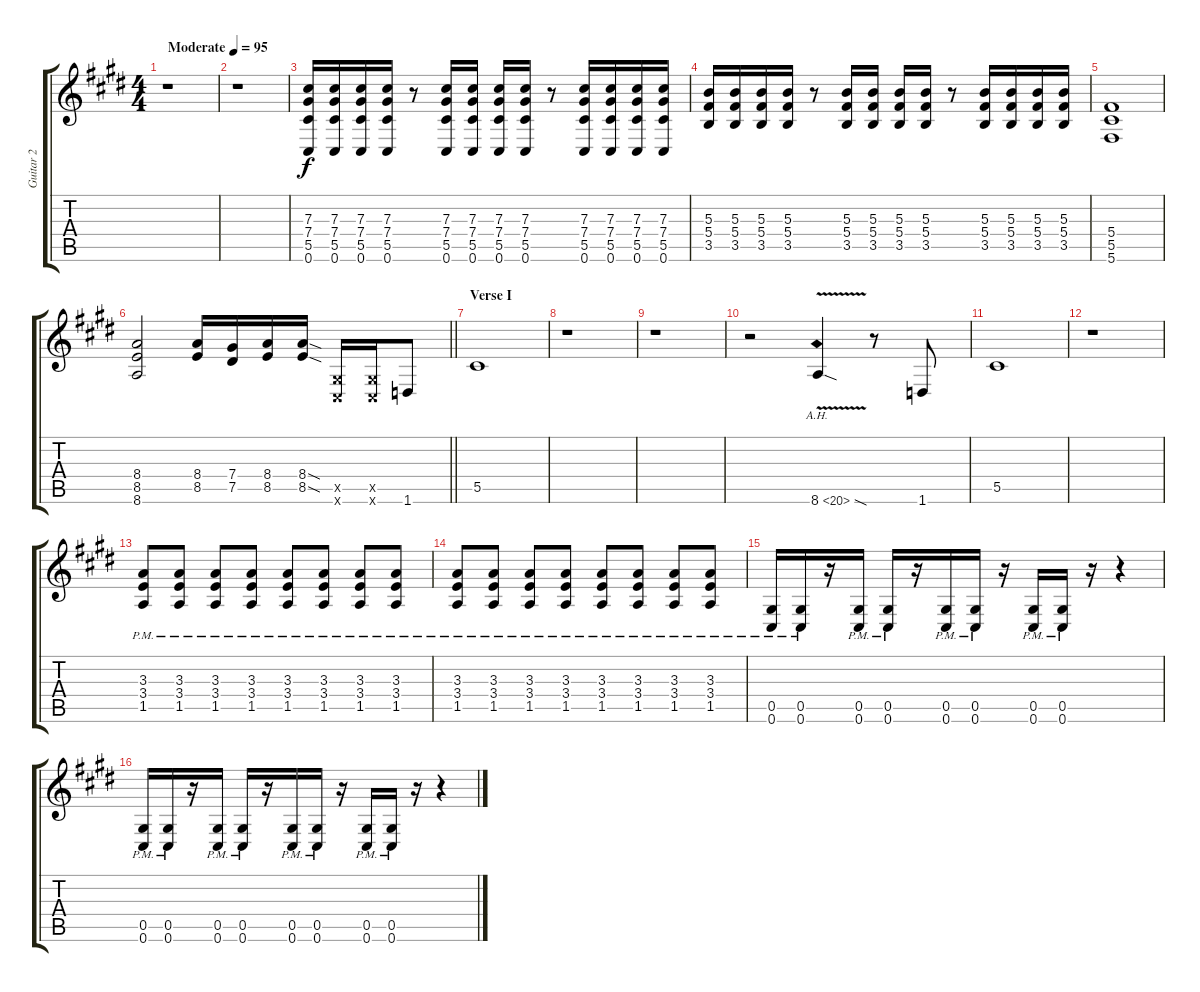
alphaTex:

\track ("Guitar 2" "Guitar 2") {instrument distortionguitar}
\staff {score tabs}
\tuning (Eb4 Bb3 Gb3 Db3 Ab2 Db2) {hide}
\ts (4 4)
\tempo (95 "Moderate")
\clef g2
\ks e
r.1{dy f instrument distortionguitar} |
r.1 |
(7.3 7.4 5.5 0.6).16 (7.3 7.4 5.5 0.6).16 (7.3 7.4 5.5 0.6).16 (7.3 7.4 5.5 0.6).16 r.8 (7.3 7.4 5.5 0.6).16 (7.3 7.4 5.5 0.6).16 (7.3 7.4 5.5 0.6).16 (7.3 7.4 5.5 0.6).16 r.8 (7.3 7.4 5.5 0.6).16 (7.3 7.4 5.5 0.6).16 (7.3 7.4 5.5 0.6).16 (7.3 7.4 5.5 0.6).16 |
(5.3 5.4 3.5).16 (5.3 5.4 3.5).16 (5.3 5.4 3.5).16 (5.3 5.4 3.5).16 r.8 (5.3 5.4 3.5).16 (5.3 5.4 3.5).16 (5.3 5.4 3.5).16 (5.3 5.4 3.5).16 r.8 (5.3 5.4 3.5).16 (5.3 5.4 3.5).16 (5.3 5.4 3.5).16 (5.3 5.4 3.5).16 |
(5.4 5.5 5.6).1 |
\barLineRight lightlight
(8.4 8.5 8.6).2 (8.4 8.5).16 (7.4 7.5).16 (8.4 8.5).16 (8.4{sod} 8.5{sod}).16 (0.5{x} 0.6{x}).16 (0.5{x} 0.6{x}).16 1.6.8 |
\section ("" "Verse I")
5.5.1 |
r.1 |
r.1 |
r.2 8.6{ah 12 v sod}.4 r.8 1.6.8 |
5.5.1 |
r.1{volume 0} |
(3.3{pm} 3.4{pm} 1.5{pm}).8{volume 13} (3.3{pm} 3.4{pm} 1.5{pm}).8 (3.3{pm} 3.4{pm} 1.5{pm}).8 (3.3{pm} 3.4{pm} 1.5{pm}).8 (3.3{pm} 3.4{pm} 1.5{pm}).8 (3.3{pm} 3.4{pm} 1.5{pm}).8 (3.3{pm} 3.4{pm} 1.5{pm}).8 (3.3{pm} 3.4{pm} 1.5{pm}).8 |
(3.3{pm} 3.4{pm} 1.5{pm}).8 (3.3{pm} 3.4{pm} 1.5{pm}).8 (3.3{pm} 3.4{pm} 1.5{pm}).8 (3.3{pm} 3.4{pm} 1.5{pm}).8 (3.3{pm} 3.4{pm} 1.5{pm}).8 (3.3{pm} 3.4{pm} 1.5{pm}).8 (3.3{pm} 3.4{pm} 1.5{pm}).8 (3.3{pm} 3.4{pm} 1.5{pm}).8 |
(0.5{pm} 0.6{pm}).16 (0.5{pm} 0.6{pm}).16 r.16 (0.5{pm} 0.6{pm}).16 (0.5{pm} 0.6{pm}).16 r.16 (0.5{pm} 0.6{pm}).16 (0.5{pm} 0.6{pm}).16 r.16 (0.5{pm} 0.6{pm}).16 (0.5{pm} 0.6{pm}).16 r.16 r.4 |
(0.5{pm} 0.6{pm}).16 (0.5{pm} 0.6{pm}).16 r.16 (0.5{pm} 0.6{pm}).16 (0.5{pm} 0.6{pm}).16 r.16 (0.5{pm} 0.6{pm}).16 (0.5{pm} 0.6{pm}).16 r.16 (0.5{pm} 0.6{pm}).16 (0.5{pm} 0.6{pm}).16 r.16 r.4
